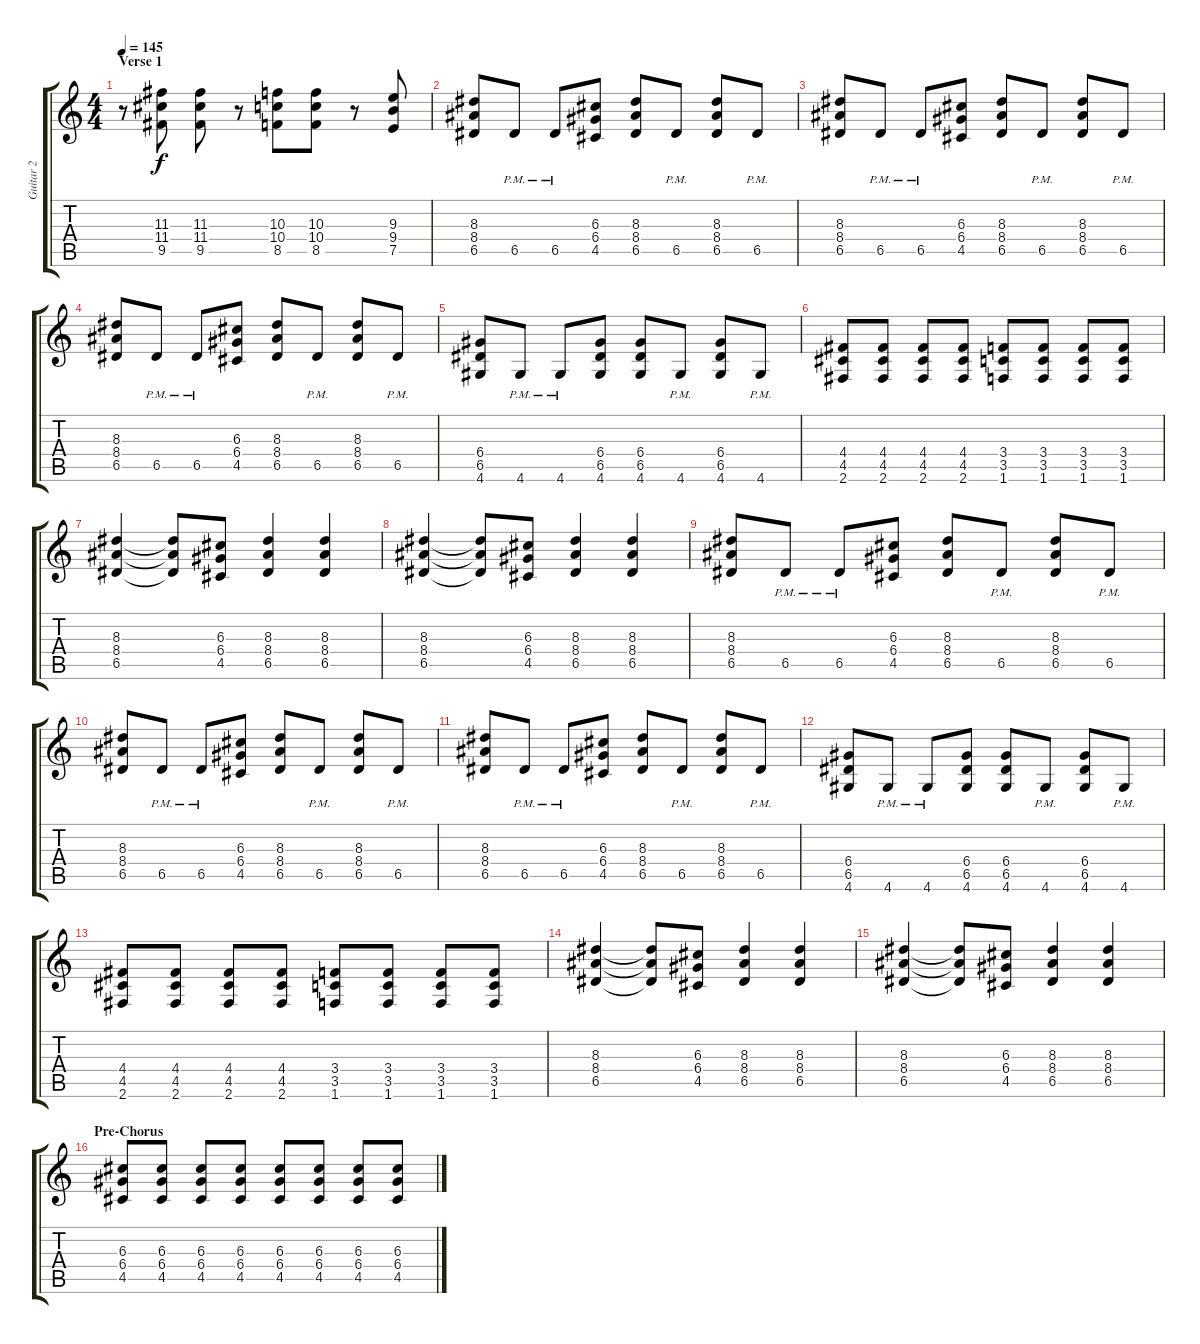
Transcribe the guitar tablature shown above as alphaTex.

\track ("Guitar 2" "Guitar 2") {instrument distortionguitar}
\staff {score tabs}
\tuning (E4 B3 G3 D3 A2 E2) {hide}
\ts (4 4)
\section ("" "Verse 1")
\tempo 145
\clef g2
\ks c
r.8{dy f} (11.3 11.4 9.5).8 (11.3 11.4 9.5).8 r.8 (10.3 10.4 8.5).8 (10.3 10.4 8.5).8 r.8 (9.3 9.4 7.5).8 |
(8.3 8.4 6.5).8 6.5{pm}.8 6.5{pm}.8 (6.3 6.4 4.5).8 (8.3 8.4 6.5).8 6.5{pm}.8 (8.3 8.4 6.5).8 6.5{pm}.8 |
(8.3 8.4 6.5).8 6.5{pm}.8 6.5{pm}.8 (6.3 6.4 4.5).8 (8.3 8.4 6.5).8 6.5{pm}.8 (8.3 8.4 6.5).8 6.5{pm}.8 |
(8.3 8.4 6.5).8 6.5{pm}.8 6.5{pm}.8 (6.3 6.4 4.5).8 (8.3 8.4 6.5).8 6.5{pm}.8 (8.3 8.4 6.5).8 6.5{pm}.8 |
(6.4 6.5 4.6).8 4.6{pm}.8 4.6{pm}.8 (6.4 6.5 4.6).8 (6.4 6.5 4.6).8 4.6{pm}.8 (6.4 6.5 4.6).8 4.6{pm}.8 |
(4.4 4.5 2.6).8 (4.4 4.5 2.6).8 (4.4 4.5 2.6).8 (4.4 4.5 2.6).8 (3.4 3.5 1.6).8 (3.4 3.5 1.6).8 (3.4 3.5 1.6).8 (3.4 3.5 1.6).8 |
(8.3 8.4 6.5).4 (8.3{t} 8.4{t} 6.5{t}).8 (6.3 6.4 4.5).8 (8.3 8.4 6.5).4 (8.3 8.4 6.5).4 |
(8.3 8.4 6.5).4 (8.3{t} 8.4{t} 6.5{t}).8 (6.3 6.4 4.5).8 (8.3 8.4 6.5).4 (8.3 8.4 6.5).4 |
(8.3 8.4 6.5).8 6.5{pm}.8 6.5{pm}.8 (6.3 6.4 4.5).8 (8.3 8.4 6.5).8 6.5{pm}.8 (8.3 8.4 6.5).8 6.5{pm}.8 |
(8.3 8.4 6.5).8 6.5{pm}.8 6.5{pm}.8 (6.3 6.4 4.5).8 (8.3 8.4 6.5).8 6.5{pm}.8 (8.3 8.4 6.5).8 6.5{pm}.8 |
(8.3 8.4 6.5).8 6.5{pm}.8 6.5{pm}.8 (6.3 6.4 4.5).8 (8.3 8.4 6.5).8 6.5{pm}.8 (8.3 8.4 6.5).8 6.5{pm}.8 |
(6.4 6.5 4.6).8 4.6{pm}.8 4.6{pm}.8 (6.4 6.5 4.6).8 (6.4 6.5 4.6).8 4.6{pm}.8 (6.4 6.5 4.6).8 4.6{pm}.8 |
(4.4 4.5 2.6).8 (4.4 4.5 2.6).8 (4.4 4.5 2.6).8 (4.4 4.5 2.6).8 (3.4 3.5 1.6).8 (3.4 3.5 1.6).8 (3.4 3.5 1.6).8 (3.4 3.5 1.6).8 |
(8.3 8.4 6.5).4 (8.3{t} 8.4{t} 6.5{t}).8 (6.3 6.4 4.5).8 (8.3 8.4 6.5).4 (8.3 8.4 6.5).4 |
(8.3 8.4 6.5).4 (8.3{t} 8.4{t} 6.5{t}).8 (6.3 6.4 4.5).8 (8.3 8.4 6.5).4 (8.3 8.4 6.5).4 |
\section ("" "Pre-Chorus")
(6.3 6.4 4.5).8 (6.3 6.4 4.5).8 (6.3 6.4 4.5).8 (6.3 6.4 4.5).8 (6.3 6.4 4.5).8 (6.3 6.4 4.5).8 (6.3 6.4 4.5).8 (6.3 6.4 4.5).8
